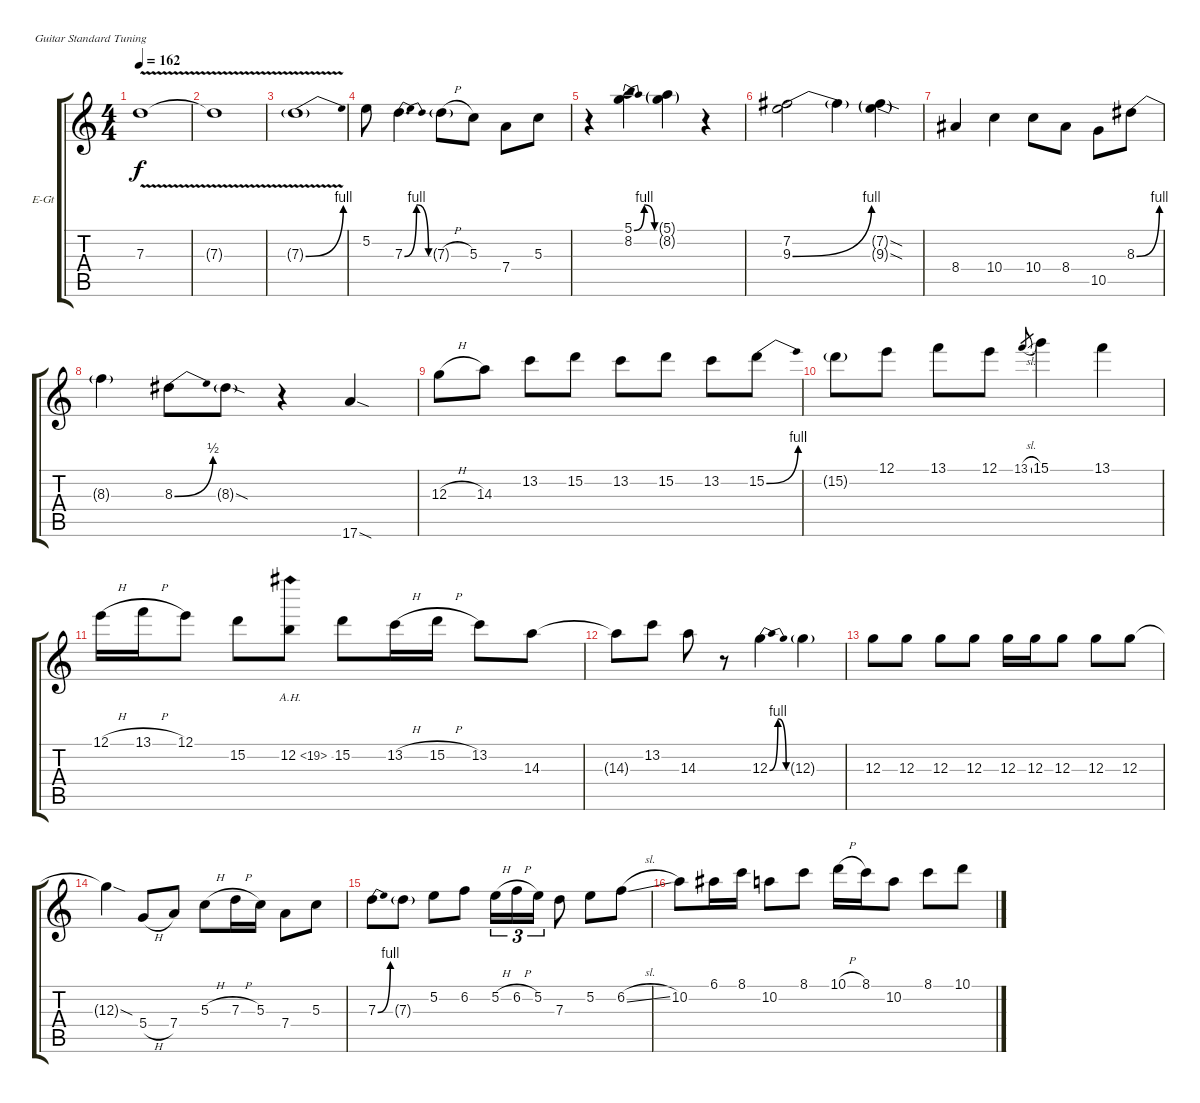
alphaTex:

\defaultSystemsLayout 4
\bracketExtendMode groupsimilarinstruments
\firstSystemTrackNameOrientation horizontal
\otherSystemsTrackNameOrientation horizontal
\track ("Guitar 3 (Solo)" "E-Gt") {instrument distortionguitar}
\staff {score tabs}
\tuning (E4 B3 G3 D3 A2 E2)
\ts (4 4)
\tempo 162
\clef g2
\ks c
7.3{v}.1{dy f} |
7.3{v t}.1 |
7.3{be (bend 0 0 15 4) v g}.1 |
5.2.8 7.3{be (bendrelease 0 0 10.2 4 28.2 4 36 0)}.4{d} 7.3{h g}.8 5.3.8 7.4.8 5.3.8 |
r.4 (5.1{be (bendrelease 0 0 10.2 4 10.799999999999999 4 22.8 0)} 8.2).4 (8.2{g} 5.1{g}).4 r.4 |
(7.2 9.3{be (bend 0 0 15 4)}).2 9.3{t}.4 (9.3{sod g} 7.2{sod g}).4 |
8.4.4 10.4.4 10.4.8 8.4.8 10.5.8 8.3{be (bend 0 0 27.599999999999998 4)}.8 |
8.3{t}.4 8.3{be (bend 0 0 14.399999999999999 2)}.8 8.3{sod g}.8 r.4 17.6{sod}.4 |
12.3{h}.8 14.3.8 13.2.8 15.2.8 13.2.8 15.2.8 13.2.8 15.2{be (bend 0 0 15 4)}.8 |
15.2{g}.8 12.1.8 13.1.8 12.1.8 13.1{sl}.8{gr} 15.1.4 13.1.4 |
12.1{h}.16 13.1{h}.16 12.1.8 15.2.8 12.2{ah 7}.8 15.2.8 13.2{h}.16 15.2{h}.16 13.2.8 14.3.8 |
14.3{t}.8 13.2.8 14.3.8 r.8 12.3{be (bendrelease 0 0 10.2 4 20.4 4 30 0)}.4 12.3{g}.4 |
12.3.8 12.3.8 12.3.8 12.3.8 12.3.16 12.3.16 12.3.8 12.3.8 12.3.8 |
12.3{sod t}.4 5.4{h}.8 7.4.8 5.3{h}.8 7.3{h}.16 5.3.16 7.4.8 5.3.8 |
7.3{be (bend 0 0 15 4)}.8 7.3{g}.8 5.2.8 6.2.8 5.2{h}.16{tu (3 2)} 6.2{h}.16{tu (3 2)} 5.2.16{tu (3 2)} 7.3.8 5.2.8 6.2{sl}.8 |
10.2.8 6.1.16 8.1.16 10.2.8 8.1.8 10.1{h}.16 8.1.16 10.2.8 8.1.8 10.1.8
